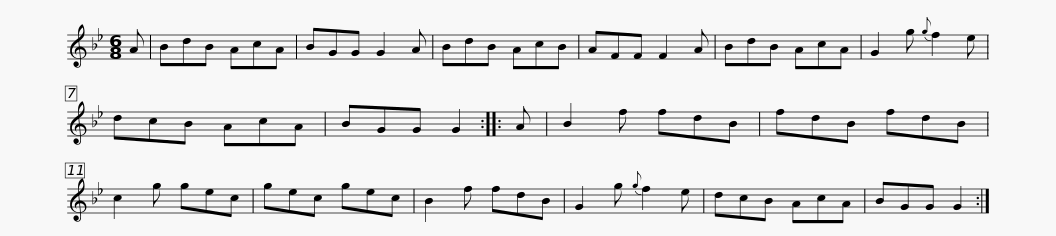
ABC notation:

X:1
L:1/8
M:6/8
I:linebreak $
K:Gmin
V:1 treble
V:1
 A | BdB AcA | BGG G2 A | BdB AcB | AFF F2 A | %5
 BdB AcA | G2 g{g} f2 e | dcB AcA |$ BGG G2 :: A | %10
 B2 f fdB | fdB fdB | c2 g gec | gec gec | B2 f fdB | %15
 G2 g{g} f2 e | dcB AcA |$ BGG G2 :| %18
